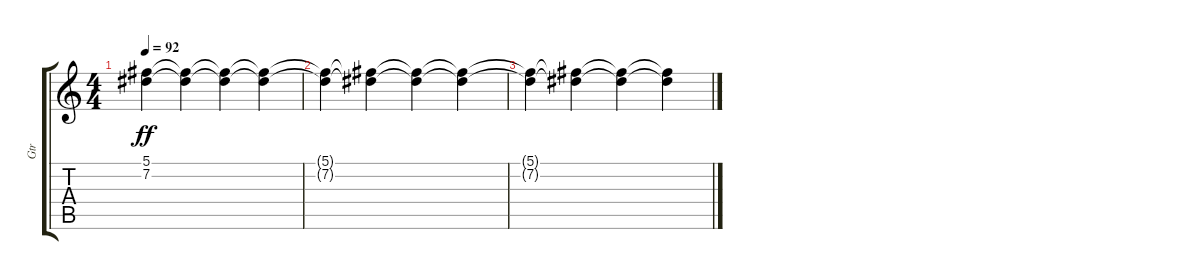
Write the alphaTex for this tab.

\track ("Gtr" "Gtr") {instrument overdrivenguitar}
\staff {score tabs}
\tuning (Db4 Ab3 E3 B2 Gb2 Db2) {hide}
\ts (4 4)
\tempo 92
\clef g2
\ks c
(5.1{t} 7.2{t}).4{dy ff} (5.1{t} 7.2{t}).4 (5.1{t} 7.2{t}).4 (5.1{t} 7.2{t}).4 |
(5.1{t} 7.2{t}).4 (5.1{t} 7.2{t}).4 (5.1{t} 7.2{t}).4 (5.1{t} 7.2{t}).4 |
(5.1{t} 7.2{t}).4 (5.1{t} 7.2{t}).4 (5.1{t} 7.2{t}).4 (5.1{t} 7.2{t}).4
